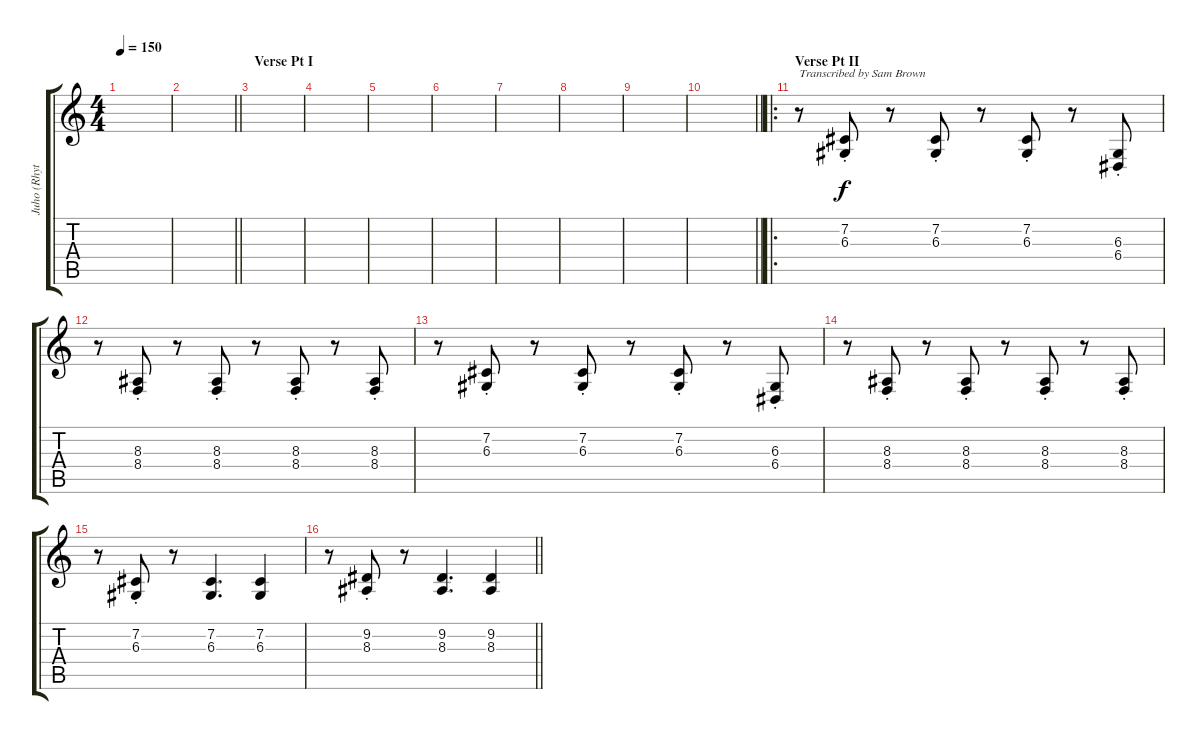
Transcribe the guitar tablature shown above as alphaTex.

\track ("Juho (Rhythm)" "Juho (Rhyt") {instrument accordion}
\staff {score tabs}
\tuning (B3 Gb3 D3 A2 E2 B1) {hide}
\ts (4 4)
\tempo 150
\clef g2
\ks c
|
\barLineRight lightlight
|
\section ("" "Verse Pt I")
|
|
|
|
|
|
|
\barLineRight lightlight
|
\ro
\section ("" "Verse Pt II")
r.8{txt "Transcribed by Sam Brown"} (7.2{st} 6.3{st}).8 r.8 (7.2{st} 6.3{st}).8 r.8 (7.2{st} 6.3{st}).8 r.8 (6.3{st} 6.4{st}).8 |
r.8 (8.3{st} 8.4{st}).8 r.8 (8.3{st} 8.4{st}).8 r.8 (8.3{st} 8.4{st}).8 r.8 (8.3{st} 8.4{st}).8 |
r.8 (7.2{st} 6.3{st}).8 r.8 (7.2{st} 6.3{st}).8 r.8 (7.2{st} 6.3{st}).8 r.8 (6.3{st} 6.4{st}).8 |
r.8 (8.3{st} 8.4{st}).8 r.8 (8.3{st} 8.4{st}).8 r.8 (8.3{st} 8.4{st}).8 r.8 (8.3{st} 8.4{st}).8 |
r.8 (7.2{st} 6.3{st}).8 r.8 (7.2 6.3).4{d} (7.2 6.3).4 |
\barLineRight lightlight
r.8 (9.2{st} 8.3{st}).8 r.8 (9.2 8.3).4{d} (9.2 8.3).4
